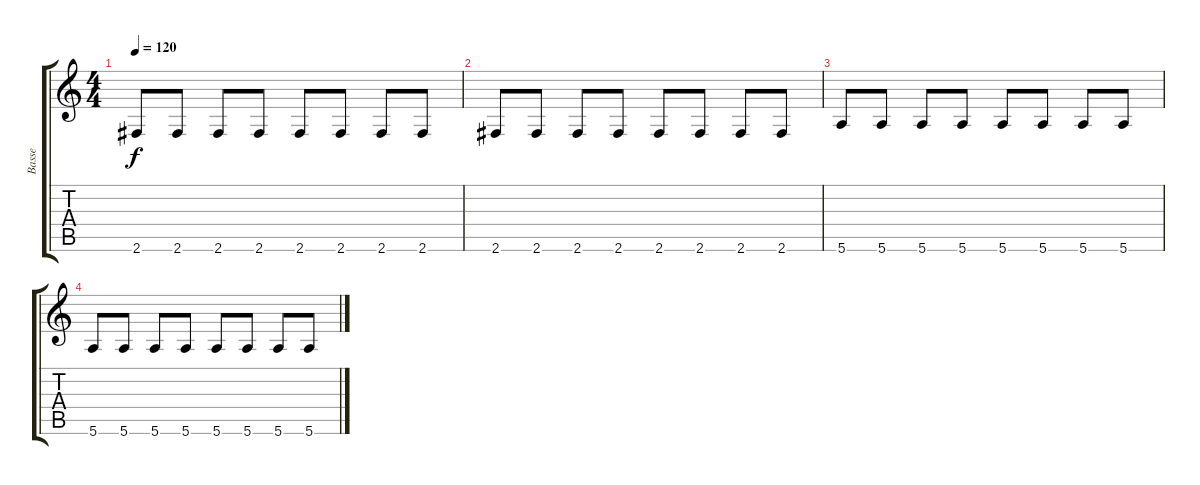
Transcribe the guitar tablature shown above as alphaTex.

\track ("Basse" "Basse") {instrument electricbassfinger}
\staff {score tabs}
\tuning (E4 B3 G3 D3 A2 E2) {hide}
\ts (4 4)
\tempo 120
\clef g2
\ks c
2.6.8{dy f} 2.6.8 2.6.8 2.6.8 2.6.8 2.6.8 2.6.8 2.6.8 |
2.6.8 2.6.8 2.6.8 2.6.8 2.6.8 2.6.8 2.6.8 2.6.8 |
5.6.8 5.6.8 5.6.8 5.6.8 5.6.8 5.6.8 5.6.8 5.6.8 |
5.6.8 5.6.8 5.6.8 5.6.8 5.6.8 5.6.8 5.6.8 5.6.8
